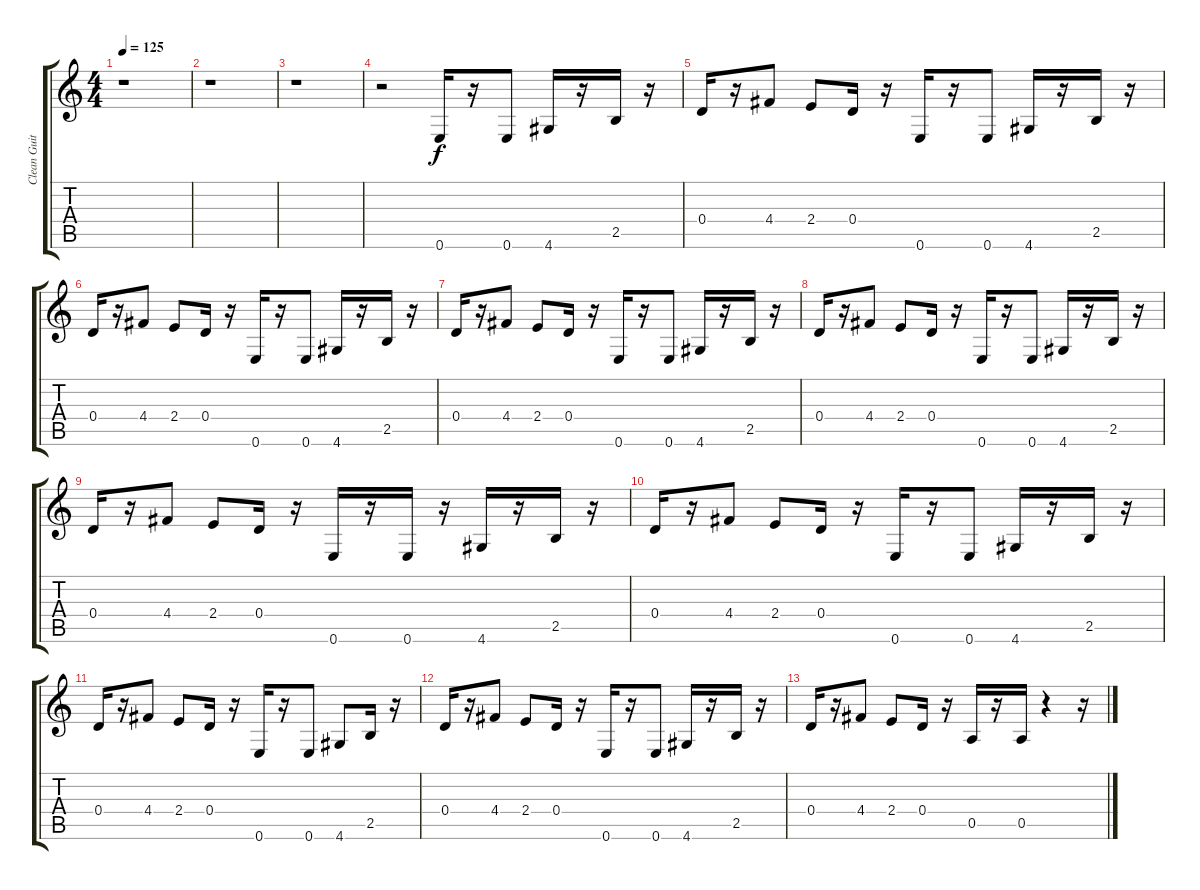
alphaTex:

\track ("Clean Guitar (Electric)" "Clean Guit") {instrument electricguitarclean}
\staff {score tabs}
\tuning (E4 B3 G3 D3 A2 E2) {hide}
\ts (4 4)
\tempo 125
\clef g2
\ks c
r.1{dy f} |
r.1 |
r.1 |
r.2 0.6.16 r.16 0.6.8 4.6.16 r.16 2.5.16 r.16 |
0.4.16 r.16 4.4.8 2.4.8 0.4.16 r.16 0.6.16 r.16 0.6.8 4.6.16 r.16 2.5.16 r.16 |
0.4.16 r.16 4.4.8 2.4.8 0.4.16 r.16 0.6.16 r.16 0.6.8 4.6.16 r.16 2.5.16 r.16 |
0.4.16 r.16 4.4.8 2.4.8 0.4.16 r.16 0.6.16 r.16 0.6.8 4.6.16 r.16 2.5.16 r.16 |
0.4.16 r.16 4.4.8 2.4.8 0.4.16 r.16 0.6.16 r.16 0.6.8 4.6.16 r.16 2.5.16 r.16 |
0.4.16 r.16 4.4.8 2.4.8 0.4.16 r.16 0.6.16 r.16 0.6.16 r.16 4.6.16 r.16 2.5.16 r.16 |
0.4.16 r.16 4.4.8 2.4.8 0.4.16 r.16 0.6.16 r.16 0.6.8 4.6.16 r.16 2.5.16 r.16 |
0.4.16 r.16 4.4.8 2.4.8 0.4.16 r.16 0.6.16 r.16 0.6.8 4.6.8 2.5.16 r.16 |
0.4.16 r.16 4.4.8 2.4.8 0.4.16 r.16 0.6.16 r.16 0.6.8 4.6.16 r.16 2.5.16 r.16 |
0.4.16 r.16 4.4.8 2.4.8 0.4.16 r.16 0.5.16 r.16 0.5.16 r.4 r.16
